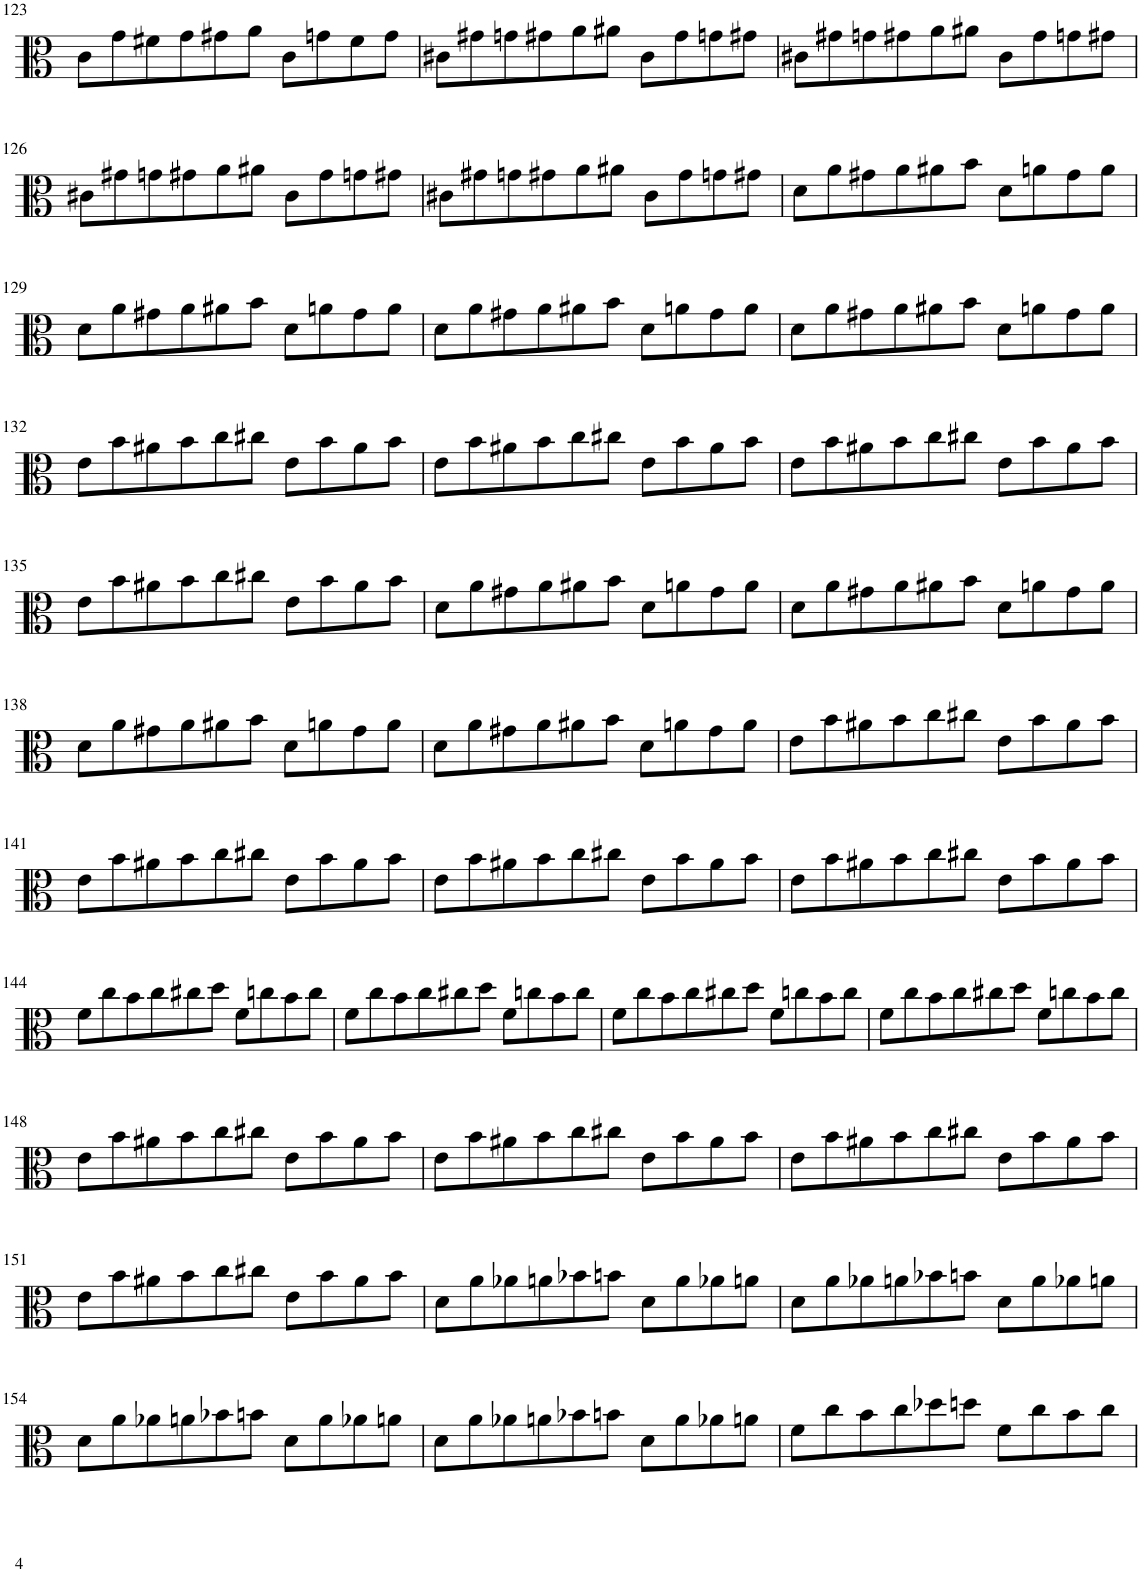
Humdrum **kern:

**kern
*part1
*staff1
*I"Viola
*I'Vla.
!!LO:PB:g=z
*clefC3
*k[]
*M5/4
=123
8c\L
8g\
8f#X\
8g\
8g#X\
8a\J
8c\L
8gn\
8f#\
8g\J
=124
8c#X\L
8g#X\
8gn\
8g#X\
8a\
8a#X\J
8c#\L
8g#\
8gn\
8g#X\J
=125
8c#X\L
8g#X\
8gn\
8g#X\
8a\
8a#X\J
8c#\L
8g#\
8gn\
8g#X\J
!!LO:LB:g=z
=126
8c#X\L
8g#X\
8gn\
8g#X\
8a\
8a#X\J
8c#\L
8g#\
8gn\
8g#X\J
=127
8c#X\L
8g#X\
8gn\
8g#X\
8a\
8a#X\J
8c#\L
8g#\
8gn\
8g#X\J
=128
8d\L
8a\
8g#X\
8a\
8a#X\
8b\J
8d\L
8an\
8g#\
8a\J
!!LO:LB:g=z
=129
8d\L
8a\
8g#X\
8a\
8a#X\
8b\J
8d\L
8an\
8g#\
8a\J
=130
8d\L
8a\
8g#X\
8a\
8a#X\
8b\J
8d\L
8an\
8g#\
8a\J
=131
8d\L
8a\
8g#X\
8a\
8a#X\
8b\J
8d\L
8an\
8g#\
8a\J
!!LO:LB:g=z
=132
8e\L
8b\
8a#X\
8b\
8cc\
8cc#X\J
8e\L
8b\
8a#\
8b\J
=133
8e\L
8b\
8a#X\
8b\
8cc\
8cc#X\J
8e\L
8b\
8a#\
8b\J
=134
8e\L
8b\
8a#X\
8b\
8cc\
8cc#X\J
8e\L
8b\
8a#\
8b\J
!!LO:LB:g=z
=135
8e\L
8b\
8a#X\
8b\
8cc\
8cc#X\J
8e\L
8b\
8a#\
8b\J
=136
8d\L
8a\
8g#X\
8a\
8a#X\
8b\J
8d\L
8an\
8g#\
8a\J
=137
8d\L
8a\
8g#X\
8a\
8a#X\
8b\J
8d\L
8an\
8g#\
8a\J
!!LO:LB:g=z
=138
8d\L
8a\
8g#X\
8a\
8a#X\
8b\J
8d\L
8an\
8g#\
8a\J
=139
8d\L
8a\
8g#X\
8a\
8a#X\
8b\J
8d\L
8an\
8g#\
8a\J
=140
8e\L
8b\
8a#X\
8b\
8cc\
8cc#X\J
8e\L
8b\
8a#\
8b\J
!!LO:LB:g=z
=141
8e\L
8b\
8a#X\
8b\
8cc\
8cc#X\J
8e\L
8b\
8a#\
8b\J
=142
8e\L
8b\
8a#X\
8b\
8cc\
8cc#X\J
8e\L
8b\
8a#\
8b\J
=143
8e\L
8b\
8a#X\
8b\
8cc\
8cc#X\J
8e\L
8b\
8a#\
8b\J
!!LO:LB:g=z
=144
8f\L
8cc\
8b\
8cc\
8cc#X\
8dd\J
8f\L
8ccn\
8b\
8cc\J
=145
8f\L
8cc\
8b\
8cc\
8cc#X\
8dd\J
8f\L
8ccn\
8b\
8cc\J
=146
8f\L
8cc\
8b\
8cc\
8cc#X\
8dd\J
8f\L
8ccn\
8b\
8cc\J
=147
8f\L
8cc\
8b\
8cc\
8cc#X\
8dd\J
8f\L
8ccn\
8b\
8cc\J
!!LO:LB:g=z
=148
8e\L
8b\
8a#X\
8b\
8cc\
8cc#X\J
8e\L
8b\
8a#\
8b\J
=149
8e\L
8b\
8a#X\
8b\
8cc\
8cc#X\J
8e\L
8b\
8a#\
8b\J
=150
8e\L
8b\
8a#X\
8b\
8cc\
8cc#X\J
8e\L
8b\
8a#\
8b\J
!!LO:LB:g=z
=151
8e\L
8b\
8a#X\
8b\
8cc\
8cc#X\J
8e\L
8b\
8a#\
8b\J
=152
8d\L
8a\
8a-X\
8an\
8b-X\
8bn\J
8d\L
8a\
8a-X\
8an\J
=153
8d\L
8a\
8a-X\
8an\
8b-X\
8bn\J
8d\L
8a\
8a-X\
8an\J
!!LO:LB:g=z
=154
8d\L
8a\
8a-X\
8an\
8b-X\
8bn\J
8d\L
8a\
8a-X\
8an\J
=155
8d\L
8a\
8a-X\
8an\
8b-X\
8bn\J
8d\L
8a\
8a-X\
8an\J
=156
8f\L
8cc\
8b\
8cc\
8dd-X\
8ddn\J
8f\L
8cc\
8b\
8cc\J
=
*-
